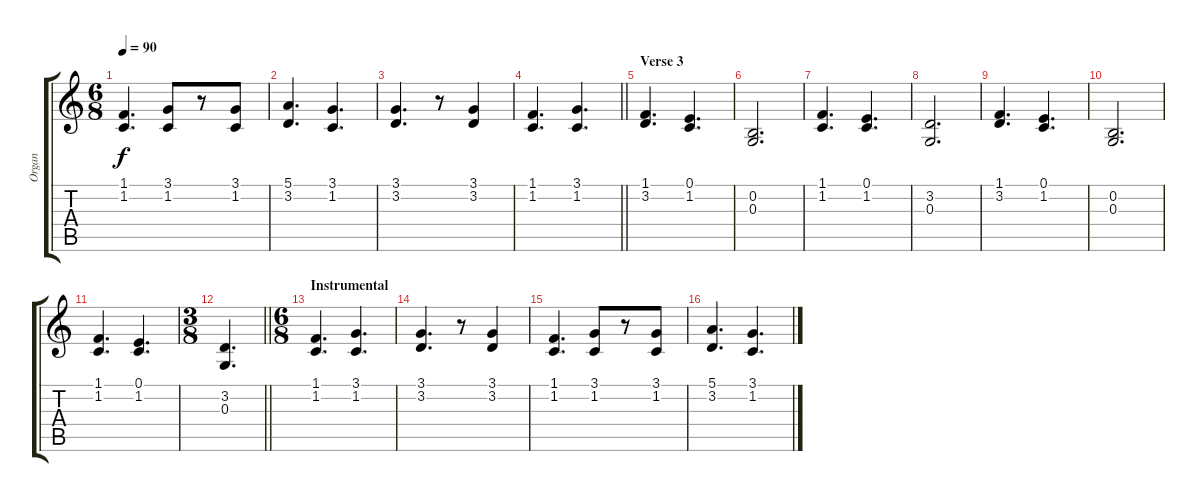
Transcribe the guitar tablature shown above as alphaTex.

\track ("Organ" "Organ") {instrument drawbarorgan}
\staff {score tabs}
\tuning (E4 B3 G3 D3 A2 E2) {hide}
\ts (6 8)
\tempo 90
\clef g2
\ks c
(1.1 1.2).4{d dy f} (3.1 1.2).8 r.8 (3.1 1.2).8 |
(5.1 3.2).4{d} (3.1 1.2).4{d} |
(3.1 3.2).4{d} r.8 (3.1 3.2).4 |
\barLineRight lightlight
(1.1 1.2).4{d} (3.1 1.2).4{d} |
\section ("" "Verse 3")
(1.1 3.2).4{d} (0.1 1.2).4{d} |
(0.2 0.3).2{d} |
(1.1 1.2).4{d} (0.1 1.2).4{d} |
(3.2 0.3).2{d} |
(1.1 3.2).4{d} (0.1 1.2).4{d} |
(0.2 0.3).2{d} |
(1.1 1.2).4{d} (0.1 1.2).4{d} |
\ts (3 8)
\barLineRight lightlight
(3.2 0.3).4{d} |
\ts (6 8)
\section ("" "Instrumental")
(1.1 1.2).4{d} (3.1 1.2).4{d} |
(3.1 3.2).4{d} r.8 (3.1 3.2).4 |
(1.1 1.2).4{d} (3.1 1.2).8 r.8 (3.1 1.2).8 |
(5.1 3.2).4{d} (3.1 1.2).4{d}
